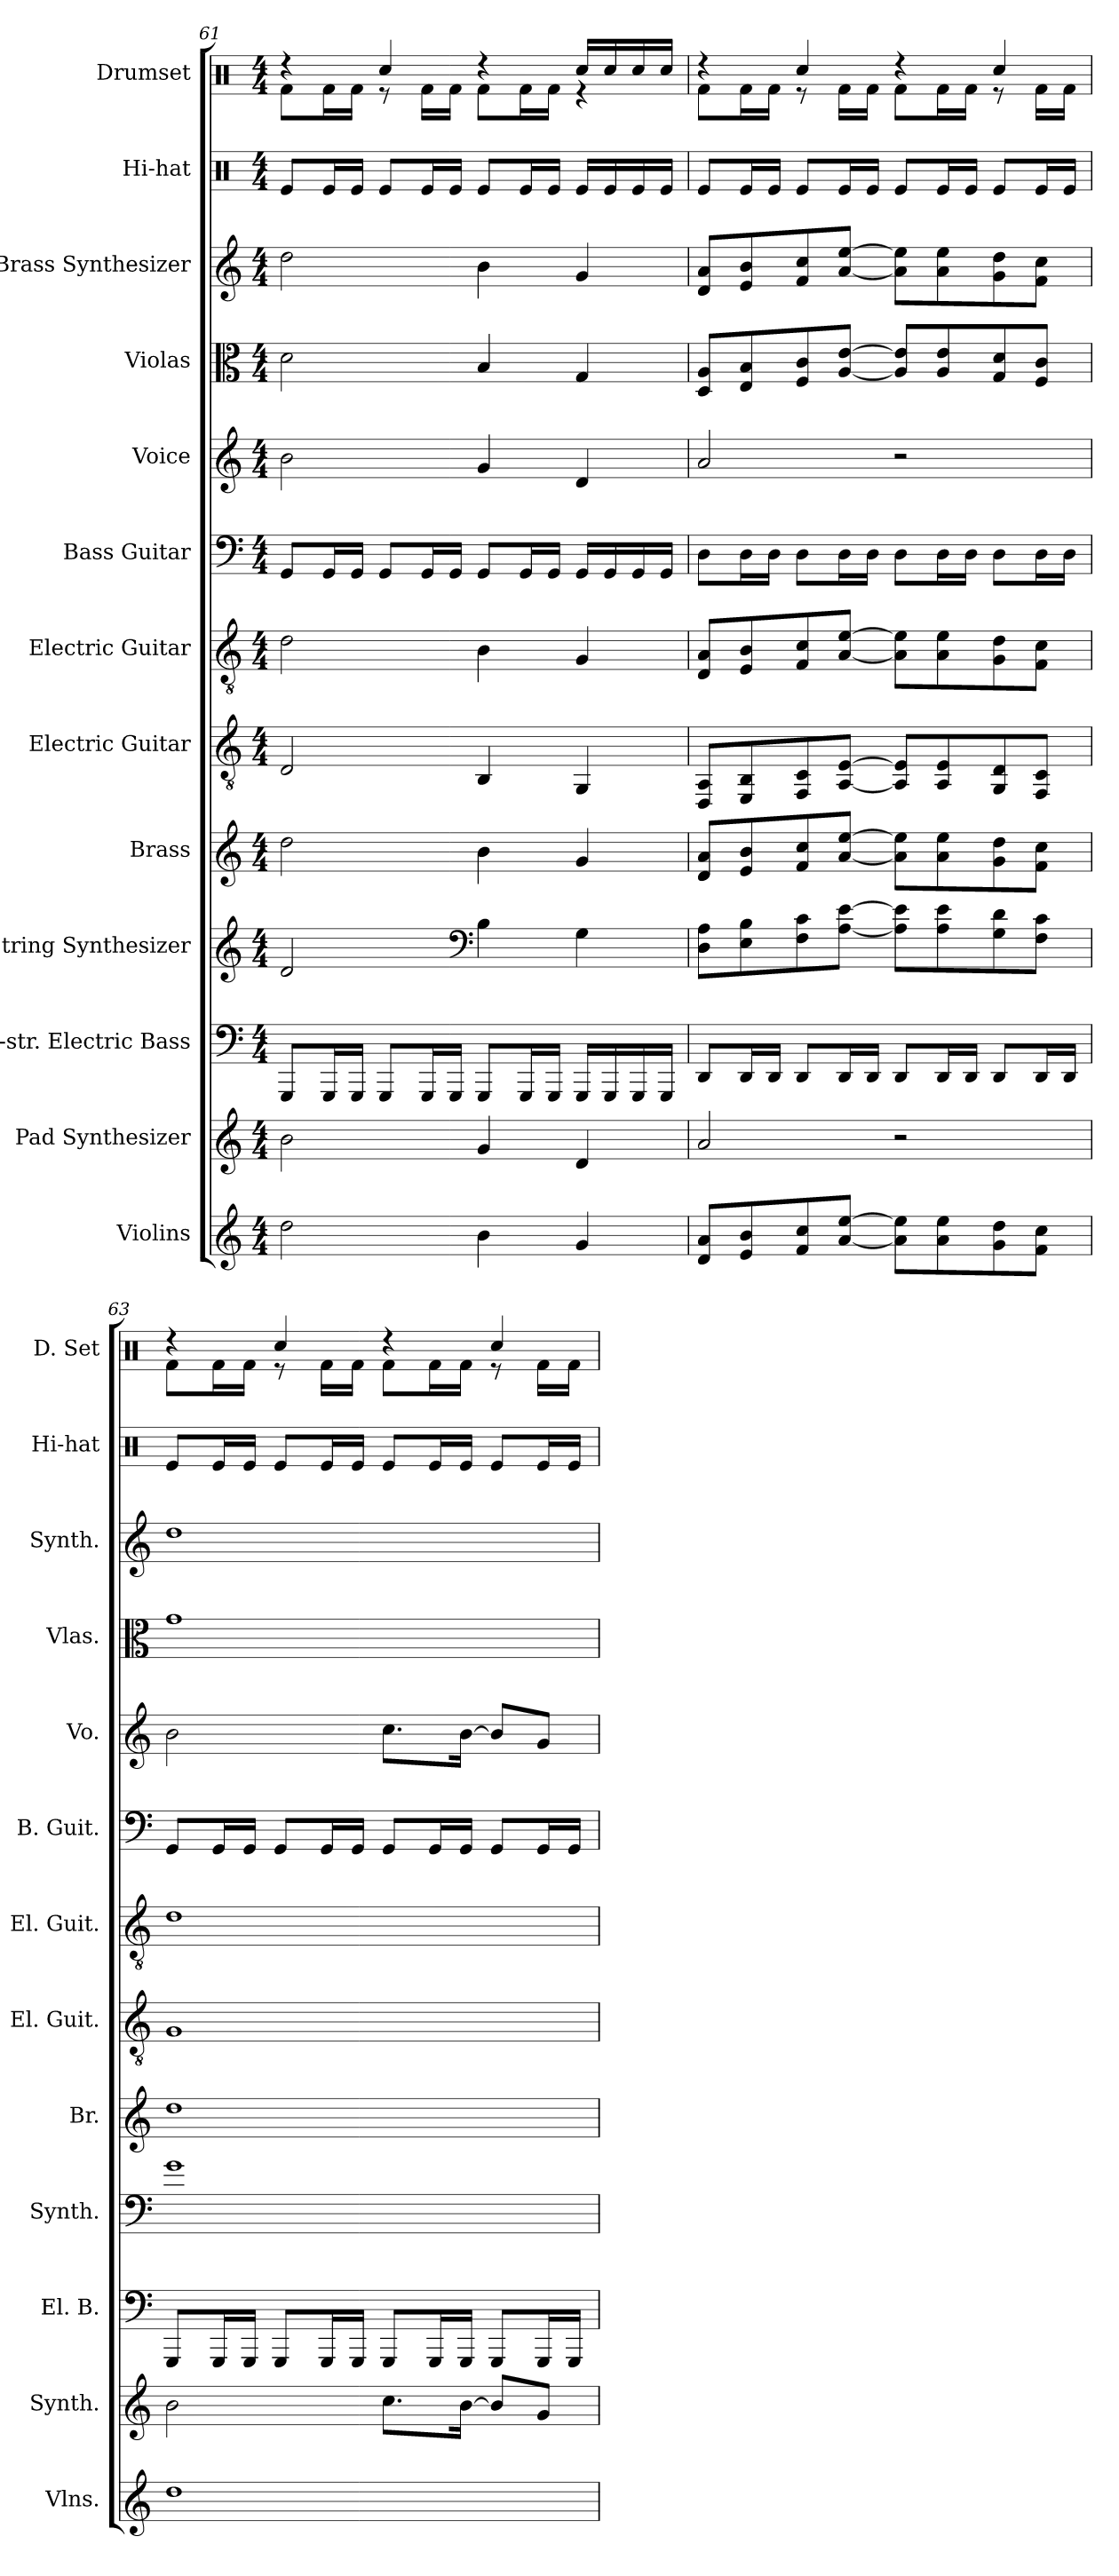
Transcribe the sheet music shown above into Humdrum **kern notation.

**kern	**kern	**kern	**kern	**kern	**kern	**kern	**kern	**kern	**kern	**kern	**kern	**kern
*part13	*part12	*part11	*part10	*part9	*part8	*part7	*part6	*part5	*part4	*part3	*part2	*part1
*staff13	*staff12	*staff11	*staff10	*staff9	*staff8	*staff7	*staff6	*staff5	*staff4	*staff3	*staff2	*staff1
*I"Violins	*I"Pad Synthesizer	*I"5-str. Electric Bass	*I"String Synthesizer	*I"Brass	*I"Electric Guitar	*I"Electric Guitar	*I"Bass Guitar	*I"Voice	*I"Violas	*I"Brass Synthesizer	*I"Hi-hat	*I"Drumset
*I'Vlns.	*I'Synth.	*I'El. B.	*I'Synth.	*I'Br.	*I'El. Guit.	*I'El. Guit.	*I'B. Guit.	*I'Vo.	*I'Vlas.	*I'Synth.	*I'Hi-hat	*I'D. Set
!!LO:PB:g=z
*clefG2	*clefG2	*clefF4	*clefG2	*clefG2	*clefGv2	*clefGv2	*clefF4	*clefG2	*clefC3	*clefG2	*clefX	*clefX
*	*	*ITrd7c12	*	*	*	*	*ITrd7c12	*	*	*	*	*
*k[]	*k[]	*k[]	*k[]	*k[]	*k[]	*k[]	*k[]	*k[]	*k[]	*k[]	*k[]	*k[]
*M4/4	*M4/4	*M4/4	*M4/4	*M4/4	*M4/4	*M4/4	*M4/4	*M4/4	*M4/4	*M4/4	*M4/4	*M4/4
=61	=61	=61	=61	=61	=61	=61	=61	=61	=61	=61	=61	=61
*	*	*	*	*	*	*	*	*	*	*	*	*^
2dd\	2b\	8GGGG/L	2d/	2dd\	2D/	2d\	8GGG/L	2b\	2d\	2dd\	8Re/L	4r	8Rf\L
.	.	16GGGG/L	.	.	.	.	16GGG/L	.	.	.	16Re/L	.	16Rf\L
.	.	16GGGG/JJ	.	.	.	.	16GGG/JJ	.	.	.	16Re/JJ	.	16Rf\JJ
.	.	8GGGG/L	.	.	.	.	8GGG/L	.	.	.	8Re/L	4Rcc/	8r
.	.	16GGGG/L	.	.	.	.	16GGG/L	.	.	.	16Re/L	.	16Rf\LL
.	.	16GGGG/JJ	.	.	.	.	16GGG/JJ	.	.	.	16Re/JJ	.	16Rf\JJ
*	*	*	*clefF4	*	*	*	*	*	*	*	*	*	*
4b\	4g/	8GGGG/L	4B\	4b\	4BB/	4B\	8GGG/L	4g/	4B/	4b\	8Re/L	4r	8Rf\L
.	.	16GGGG/L	.	.	.	.	16GGG/L	.	.	.	16Re/L	.	16Rf\L
.	.	16GGGG/JJ	.	.	.	.	16GGG/JJ	.	.	.	16Re/JJ	.	16Rf\JJ
4g/	4d/	16GGGG/LL	4G\	4g/	4GG/	4G/	16GGG/LL	4d/	4G/	4g/	16Re/LL	16Rcc/LL	4r
.	.	16GGGG/	.	.	.	.	16GGG/	.	.	.	16Re/	16Rcc/	.
.	.	16GGGG/	.	.	.	.	16GGG/	.	.	.	16Re/	16Rcc/	.
.	.	16GGGG/JJ	.	.	.	.	16GGG/JJ	.	.	.	16Re/JJ	16Rcc/JJ	.
=62	=62	=62	=62	=62	=62	=62	=62	=62	=62	=62	=62	=62	=62
8d/ 8a/L	2a/	8DDD/L	8D\ 8A\L	8d/ 8a/L	8DD/ 8AA/L	8D/ 8A/L	8DD\L	2a/	8D/ 8A/L	8d/ 8a/L	8Re/L	4r	8Rf\L
8e/ 8b/	.	16DDD/L	8E\ 8B\	8e/ 8b/	8EE/ 8BB/	8E/ 8B/	16DD\L	.	8E/ 8B/	8e/ 8b/	16Re/L	.	16Rf\L
.	.	16DDD/JJ	.	.	.	.	16DD\JJ	.	.	.	16Re/JJ	.	16Rf\JJ
8f/ 8cc/	.	8DDD/L	8F\ 8c\	8f/ 8cc/	8FF/ 8C/	8F/ 8c/	8DD\L	.	8F/ 8c/	8f/ 8cc/	8Re/L	4Rcc/	8r
[8a/ [8ee/J	.	16DDD/L	[8A\ [8e\J	[8a/ [8ee/J	[8AA/ [8E/J	[8A/ [8e/J	16DD\L	.	[8A/ [8e/J	[8a/ [8ee/J	16Re/L	.	16Rf\LL
.	.	16DDD/JJ	.	.	.	.	16DD\JJ	.	.	.	16Re/JJ	.	16Rf\JJ
8a\] 8ee\]L	2r	8DDD/L	8A\] 8e\]L	8a\] 8ee\]L	8AA/] 8E/]L	8A\] 8e\]L	8DD\L	2r	8A/] 8e/]L	8a\] 8ee\]L	8Re/L	4r	8Rf\L
8a\ 8ee\	.	16DDD/L	8A\ 8e\	8a\ 8ee\	8AA/ 8E/	8A\ 8e\	16DD\L	.	8A/ 8e/	8a\ 8ee\	16Re/L	.	16Rf\L
.	.	16DDD/JJ	.	.	.	.	16DD\JJ	.	.	.	16Re/JJ	.	16Rf\JJ
8g\ 8dd\	.	8DDD/L	8G\ 8d\	8g\ 8dd\	8GG/ 8D/	8G\ 8d\	8DD\L	.	8G/ 8d/	8g\ 8dd\	8Re/L	4Rcc/	8r
8f\ 8cc\J	.	16DDD/L	8F\ 8c\J	8f\ 8cc\J	8FF/ 8C/J	8F\ 8c\J	16DD\L	.	8F/ 8c/J	8f\ 8cc\J	16Re/L	.	16Rf\LL
.	.	16DDD/JJ	.	.	.	.	16DD\JJ	.	.	.	16Re/JJ	.	16Rf\JJ
!!LO:PB:g=z	!!
=63	=63	=63	=63	=63	=63	=63	=63	=63	=63	=63	=63	=63	=63
1dd	2b\	8GGGG/L	1g	1dd	1G	1d	8GGG/L	2b\	1g	1dd	8Re/L	4r	8Rf\L
.	.	16GGGG/L	.	.	.	.	16GGG/L	.	.	.	16Re/L	.	16Rf\L
.	.	16GGGG/JJ	.	.	.	.	16GGG/JJ	.	.	.	16Re/JJ	.	16Rf\JJ
.	.	8GGGG/L	.	.	.	.	8GGG/L	.	.	.	8Re/L	4Rcc/	8r
.	.	16GGGG/L	.	.	.	.	16GGG/L	.	.	.	16Re/L	.	16Rf\LL
.	.	16GGGG/JJ	.	.	.	.	16GGG/JJ	.	.	.	16Re/JJ	.	16Rf\JJ
.	8.cc\L	8GGGG/L	.	.	.	.	8GGG/L	8.cc\L	.	.	8Re/L	4r	8Rf\L
.	.	16GGGG/L	.	.	.	.	16GGG/L	.	.	.	16Re/L	.	16Rf\L
.	[16b\Jk	16GGGG/JJ	.	.	.	.	16GGG/JJ	[16b\Jk	.	.	16Re/JJ	.	16Rf\JJ
.	8b/L]	8GGGG/L	.	.	.	.	8GGG/L	8b/L]	.	.	8Re/L	4Rcc/	8r
.	8g/J	16GGGG/L	.	.	.	.	16GGG/L	8g/J	.	.	16Re/L	.	16Rf\LL
.	.	16GGGG/JJ	.	.	.	.	16GGG/JJ	.	.	.	16Re/JJ	.	16Rf\JJ
*	*	*	*	*	*	*	*	*	*	*	*	*v	*v
=	=	=	=	=	=	=	=	=	=	=	=	=
*-	*-	*-	*-	*-	*-	*-	*-	*-	*-	*-	*-	*-
